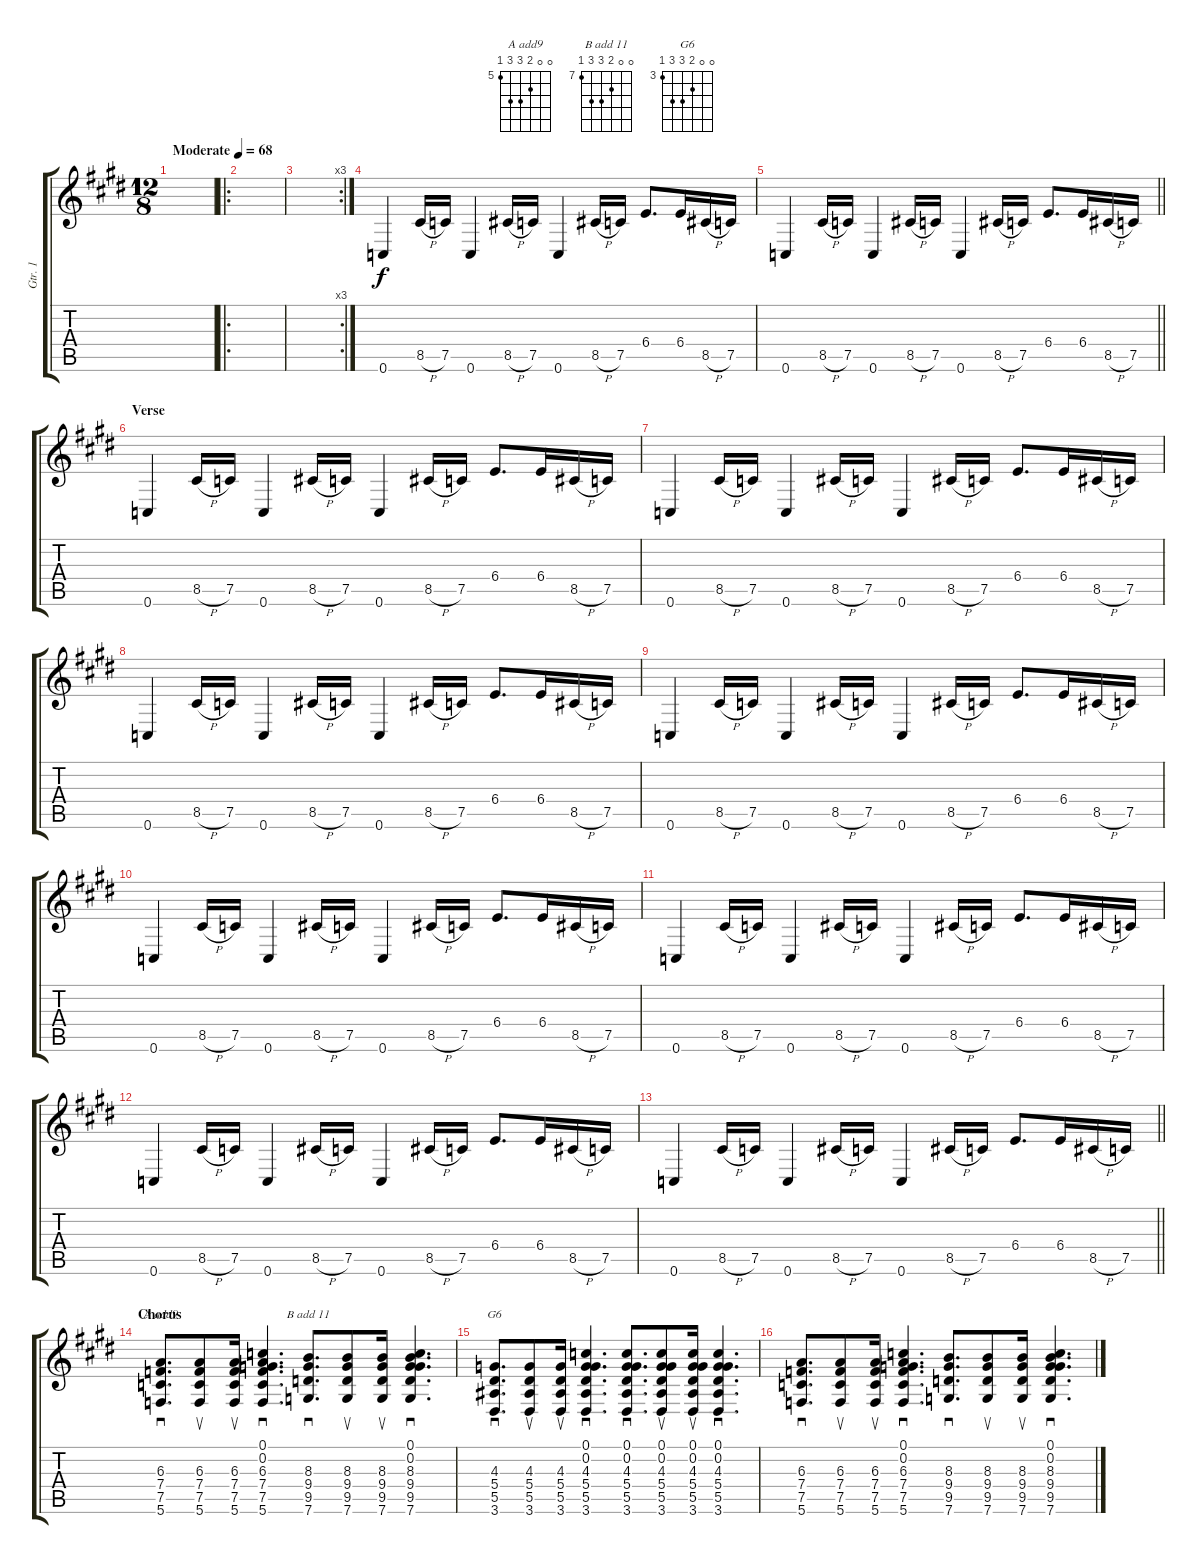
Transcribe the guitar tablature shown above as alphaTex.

\track ("Gtr. 1" "Gtr. 1") {instrument overdrivenguitar}
\staff {score tabs}
\tuning (C4 G3 Eb3 Bb2 F2 C2) {hide}
\chord ("A add9" 0 0 6 7 7 5) {firstfret 5}
\chord ("B add 11" 0 0 8 9 9 7) {firstfret 7}
\chord ("G6" 0 0 4 5 5 3) {firstfret 3}
\ts (12 8)
\tempo (68 "Moderate")
\clef g2
\ks e
|
\ro
|
\rc 3
|
0.6.4 8.5{h}.16 7.5.16 0.6.4 8.5{h}.16 7.5.16 0.6.4 8.5{h}.16 7.5.16 6.4.8{d} 6.4.16 8.5{h}.16 7.5.16 |
\barLineRight lightlight
0.6.4 8.5{h}.16 7.5.16 0.6.4 8.5{h}.16 7.5.16 0.6.4 8.5{h}.16 7.5.16 6.4.8{d} 6.4.16 8.5{h}.16 7.5.16 |
\section ("" "Verse")
0.6.4 8.5{h}.16 7.5.16 0.6.4 8.5{h}.16 7.5.16 0.6.4 8.5{h}.16 7.5.16 6.4.8{d} 6.4.16 8.5{h}.16 7.5.16 |
0.6.4 8.5{h}.16 7.5.16 0.6.4 8.5{h}.16 7.5.16 0.6.4 8.5{h}.16 7.5.16 6.4.8{d} 6.4.16 8.5{h}.16 7.5.16 |
0.6.4 8.5{h}.16 7.5.16 0.6.4 8.5{h}.16 7.5.16 0.6.4 8.5{h}.16 7.5.16 6.4.8{d} 6.4.16 8.5{h}.16 7.5.16 |
0.6.4 8.5{h}.16 7.5.16 0.6.4 8.5{h}.16 7.5.16 0.6.4 8.5{h}.16 7.5.16 6.4.8{d} 6.4.16 8.5{h}.16 7.5.16 |
0.6.4 8.5{h}.16 7.5.16 0.6.4 8.5{h}.16 7.5.16 0.6.4 8.5{h}.16 7.5.16 6.4.8{d} 6.4.16 8.5{h}.16 7.5.16 |
0.6.4 8.5{h}.16 7.5.16 0.6.4 8.5{h}.16 7.5.16 0.6.4 8.5{h}.16 7.5.16 6.4.8{d} 6.4.16 8.5{h}.16 7.5.16 |
0.6.4 8.5{h}.16 7.5.16 0.6.4 8.5{h}.16 7.5.16 0.6.4 8.5{h}.16 7.5.16 6.4.8{d} 6.4.16 8.5{h}.16 7.5.16 |
\barLineRight lightlight
0.6.4 8.5{h}.16 7.5.16 0.6.4 8.5{h}.16 7.5.16 0.6.4 8.5{h}.16 7.5.16 6.4.8{d} 6.4.16 8.5{h}.16 7.5.16 |
\section ("" "Chorus")
(6.3 7.4 7.5 5.6).8{d sd ch "A add9"} (6.3 7.4 7.5 5.6).8{su} (6.3 7.4 7.5 5.6).16{su} (0.1 0.2 6.3 7.4 7.5 5.6).4{d sd} (8.3 9.4 9.5 7.6).8{d sd ch "B add 11"} (8.3 9.4 9.5 7.6).8{su} (8.3 9.4 9.5 7.6).16{su} (0.1 0.2 8.3 9.4 9.5 7.6).4{d sd} |
(4.3 5.4 5.5 3.6).8{d sd ch "G6"} (4.3 5.4 5.5 3.6).8{su} (4.3 5.4 5.5 3.6).16{su} (0.1 0.2 4.3 5.4 5.5 3.6).4{d sd} (0.1 0.2 4.3 5.4 5.5 3.6).8{d sd} (0.1 0.2 4.3 5.4 5.5 3.6).8{su} (0.1 0.2 4.3 5.4 5.5 3.6).16{su} (0.1 0.2 4.3 5.4 5.5 3.6).4{d sd} |
(6.3 7.4 7.5 5.6).8{d sd} (6.3 7.4 7.5 5.6).8{su} (6.3 7.4 7.5 5.6).16{su} (0.1 0.2 6.3 7.4 7.5 5.6).4{d sd} (8.3 9.4 9.5 7.6).8{d sd} (8.3 9.4 9.5 7.6).8{su} (8.3 9.4 9.5 7.6).16{su} (0.1 0.2 8.3 9.4 9.5 7.6).4{d sd}
